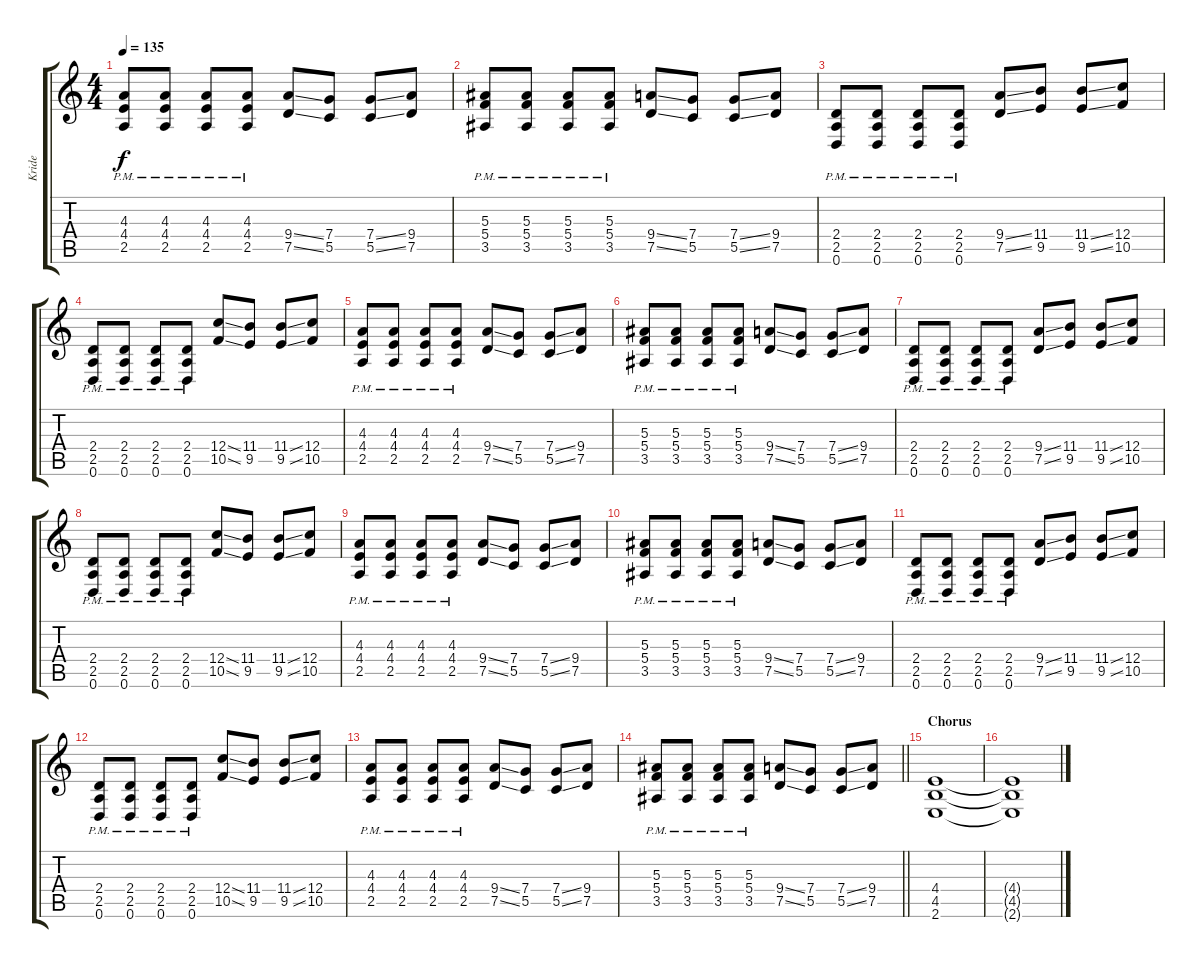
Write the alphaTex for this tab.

\track ("Kride" "Kride") {instrument distortionguitar}
\staff {score tabs}
\tuning (D4 A3 F3 C3 G2 D2) {hide}
\ts (4 4)
\tempo 135
\clef g2
\ks c
(4.3 4.4{pm} 2.5{pm}).8{dy f} (4.3 4.4{pm} 2.5{pm}).8 (4.3 4.4{pm} 2.5{pm}).8 (4.3 4.4{pm} 2.5{pm}).8 (9.4{ss} 7.5{ss}).8 (7.4 5.5).8 (7.4{ss} 5.5{ss}).8 (9.4 7.5).8 |
(5.3 5.4{pm} 3.5{pm}).8 (5.3 5.4{pm} 3.5{pm}).8 (5.3 5.4{pm} 3.5{pm}).8 (5.3 5.4{pm} 3.5{pm}).8 (9.4{ss} 7.5{ss}).8 (7.4 5.5).8 (7.4{ss} 5.5{ss}).8 (9.4 7.5).8 |
(2.4{pm} 2.5{pm} 0.6{pm}).8 (2.4{pm} 2.5{pm} 0.6{pm}).8 (2.4{pm} 2.5{pm} 0.6{pm}).8 (2.4{pm} 2.5{pm} 0.6{pm}).8 (9.4{ss} 7.5{ss}).8 (11.4 9.5).8 (11.4{ss} 9.5{ss}).8 (12.4 10.5).8 |
(2.4{pm} 2.5{pm} 0.6{pm}).8 (2.4{pm} 2.5{pm} 0.6{pm}).8 (2.4{pm} 2.5{pm} 0.6{pm}).8 (2.4{pm} 2.5{pm} 0.6{pm}).8 (12.4{ss} 10.5{ss}).8 (11.4 9.5).8 (11.4{ss} 9.5{ss}).8 (12.4 10.5).8 |
(4.3 4.4{pm} 2.5{pm}).8 (4.3 4.4{pm} 2.5{pm}).8 (4.3 4.4{pm} 2.5{pm}).8 (4.3 4.4{pm} 2.5{pm}).8 (9.4{ss} 7.5{ss}).8 (7.4 5.5).8 (7.4{ss} 5.5{ss}).8 (9.4 7.5).8 |
(5.3 5.4{pm} 3.5{pm}).8 (5.3 5.4{pm} 3.5{pm}).8 (5.3 5.4{pm} 3.5{pm}).8 (5.3 5.4{pm} 3.5{pm}).8 (9.4{ss} 7.5{ss}).8 (7.4 5.5).8 (7.4{ss} 5.5{ss}).8 (9.4 7.5).8 |
(2.4{pm} 2.5{pm} 0.6{pm}).8 (2.4{pm} 2.5{pm} 0.6{pm}).8 (2.4{pm} 2.5{pm} 0.6{pm}).8 (2.4{pm} 2.5{pm} 0.6{pm}).8 (9.4{ss} 7.5{ss}).8 (11.4 9.5).8 (11.4{ss} 9.5{ss}).8 (12.4 10.5).8 |
(2.4{pm} 2.5{pm} 0.6{pm}).8 (2.4{pm} 2.5{pm} 0.6{pm}).8 (2.4{pm} 2.5{pm} 0.6{pm}).8 (2.4{pm} 2.5{pm} 0.6{pm}).8 (12.4{ss} 10.5{ss}).8 (11.4 9.5).8 (11.4{ss} 9.5{ss}).8 (12.4 10.5).8 |
(4.3 4.4{pm} 2.5{pm}).8 (4.3 4.4{pm} 2.5{pm}).8 (4.3 4.4{pm} 2.5{pm}).8 (4.3 4.4{pm} 2.5{pm}).8 (9.4{ss} 7.5{ss}).8 (7.4 5.5).8 (7.4{ss} 5.5{ss}).8 (9.4 7.5).8 |
(5.3 5.4{pm} 3.5{pm}).8 (5.3 5.4{pm} 3.5{pm}).8 (5.3 5.4{pm} 3.5{pm}).8 (5.3 5.4{pm} 3.5{pm}).8 (9.4{ss} 7.5{ss}).8 (7.4 5.5).8 (7.4{ss} 5.5{ss}).8 (9.4 7.5).8 |
(2.4{pm} 2.5{pm} 0.6{pm}).8 (2.4{pm} 2.5{pm} 0.6{pm}).8 (2.4{pm} 2.5{pm} 0.6{pm}).8 (2.4{pm} 2.5{pm} 0.6{pm}).8 (9.4{ss} 7.5{ss}).8 (11.4 9.5).8 (11.4{ss} 9.5{ss}).8 (12.4 10.5).8 |
(2.4{pm} 2.5{pm} 0.6{pm}).8 (2.4{pm} 2.5{pm} 0.6{pm}).8 (2.4{pm} 2.5{pm} 0.6{pm}).8 (2.4{pm} 2.5{pm} 0.6{pm}).8 (12.4{ss} 10.5{ss}).8 (11.4 9.5).8 (11.4{ss} 9.5{ss}).8 (12.4 10.5).8 |
(4.3 4.4{pm} 2.5{pm}).8 (4.3 4.4{pm} 2.5{pm}).8 (4.3 4.4{pm} 2.5{pm}).8 (4.3 4.4{pm} 2.5{pm}).8 (9.4{ss} 7.5{ss}).8 (7.4 5.5).8 (7.4{ss} 5.5{ss}).8 (9.4 7.5).8 |
\barLineRight lightlight
(5.3 5.4{pm} 3.5{pm}).8 (5.3 5.4{pm} 3.5{pm}).8 (5.3 5.4{pm} 3.5{pm}).8 (5.3 5.4{pm} 3.5{pm}).8 (9.4{ss} 7.5{ss}).8 (7.4 5.5).8 (7.4{ss} 5.5{ss}).8 (9.4 7.5).8 |
\section ("" "Chorus")
(4.4 4.5 2.6).1 |
(4.4{t} 4.5{t} 2.6{t}).1
